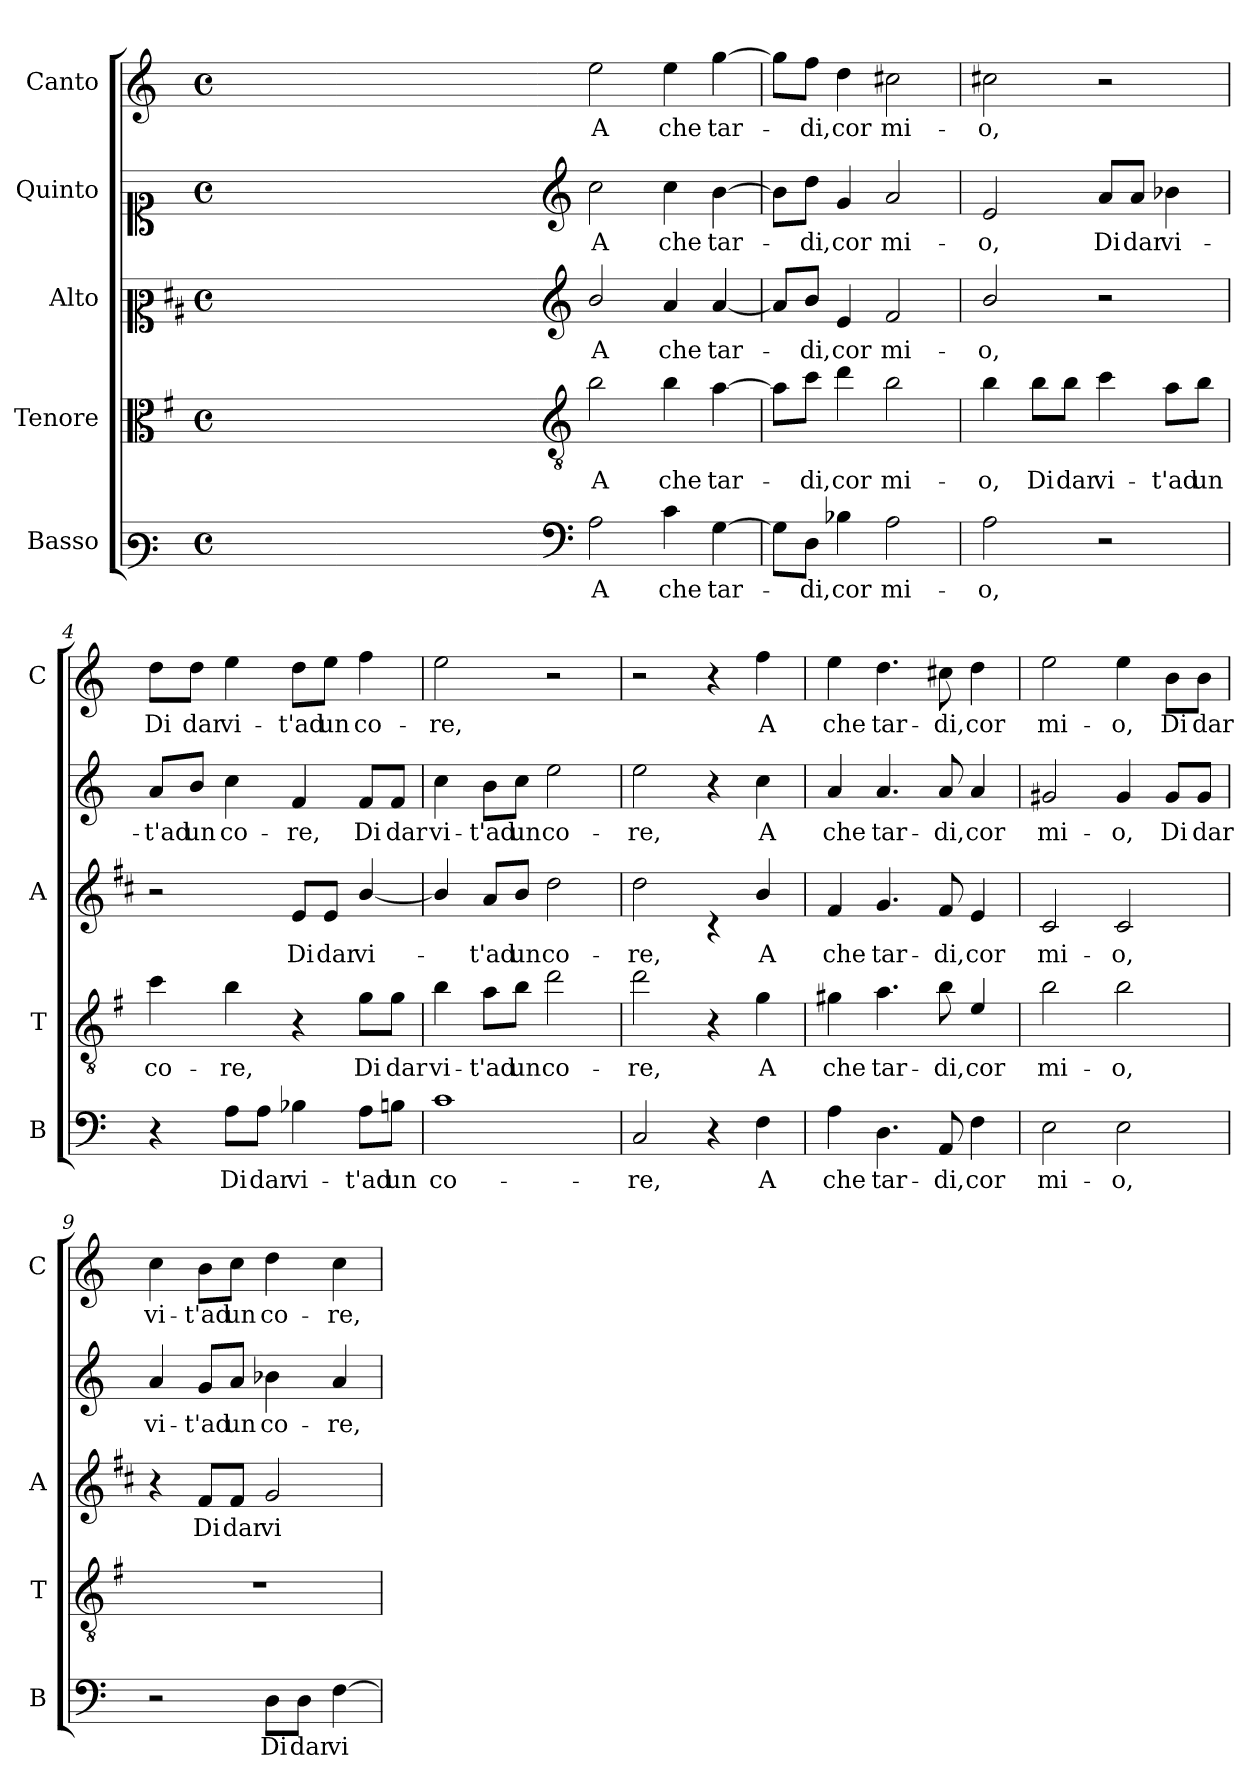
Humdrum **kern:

**kern	**text	**kern	**text	**kern	**text	**kern	**text	**kern	**text
*part5	*part5	*part4	*part4	*part3	*part3	*part2	*part2	*part1	*part1
*staff5	*staff5	*staff4	*staff4	*staff3	*staff3	*staff2	*staff2	*staff1	*staff1
*I"Basso	*	*I"Tenore	*	*I"Alto	*	*I"Quinto	*	*I"Canto	*
*I'B	*	*I'T	*	*I'A	*	*	*	*I'C	*
*clefF3	*	*clefC3	*	*clefC2	*	*clefC1	*	*clefG2	*
*	*	*ITrd4c7	*	*ITrd1c2	*	*	*	*	*
*k[]	*	*k[]	*	*k[]	*	*k[]	*	*k[]	*
*C:	*	*C:	*	*C:	*	*C:	*	*C:	*
*M4/4	*	*M4/4	*	*M4/4	*	*M4/4	*	*M4/4	*
*met(c)	*	*met(c)	*	*met(c)	*	*met(c)	*	*met(c)	*
=	=	=	=	=	=	=	=	=	=
1ryy	.	1ryy	.	1ryy	.	1ryy	.	1ryy	.
=1X-	=1X-	=1X-	=1X-	=1X-	=1X-	=1X-	=1X-	=1X-	=1X-
4ryy	.	4ryy	.	4ryy	.	4ryy	.	4ryy	.
4ryy	.	4ryy	.	4ryy	.	4ryy	.	4ryy	.
4ryy	.	4ryy	.	4ryy	.	4ryy	.	4ryy	.
4ryy	.	4ryy	.	4ryy	.	4ryy	.	4ryy	.
=1-	=1-	=1-	=1-	=1-	=1-	=1-	=1-	=1-	=1-
*clefF4	*	*clefGv2	*	*clefG2	*	*clefG2	*	*	*
!	!LO:LY:b	!	!LO:LY:b	!	!LO:LY:b	!	!LO:LY:b	!	!LO:LY:b
2A\	A	2e\	A	2a/	A	2cc\	A	2ee\	A
!	!LO:LY:b	!	!LO:LY:b	!	!LO:LY:b	!	!LO:LY:b	!	!LO:LY:b
4c\	che	4e\	che	4g/	che	4cc\	che	4ee\	che
!	!LO:LY:b	!	!LO:LY:b	!	!LO:LY:b	!	!LO:LY:b	!	!LO:LY:b
[4G\	tar-	[4d\	tar-	[4g/	tar-	[4b\	tar-	[4gg\	tar-
=2	=2	=2	=2	=2	=2	=2	=2	=2	=2
8G\L]	.	8d\L]	.	8g/L]	.	8b\L]	.	8gg\L]	.
!	!LO:LY:b	!	!LO:LY:b	!	!LO:LY:b	!	!LO:LY:b	!	!LO:LY:b
8D\J	-di,	8f\J	-di,	8a/J	-di,	8dd\J	-di,	8ff\J	-di,
!	!LO:LY:b	!	!LO:LY:b	!	!LO:LY:b	!	!LO:LY:b	!	!LO:LY:b
4B-X\	cor	4g\	cor	4d/	cor	4g/	cor	4dd\	cor
!	!LO:LY:b	!	!LO:LY:b	!	!LO:LY:b	!	!LO:LY:b	!	!LO:LY:b
2A\	mi-	2e\	mi-	2e/	mi-	2a/	mi-	2cc#X\	mi-
=3	=3	=3	=3	=3	=3	=3	=3	=3	=3
!	!LO:LY:b	!	!LO:LY:b	!	!LO:LY:b	!	!LO:LY:b	!	!LO:LY:b
2A\	-o,	4e\	-o,	2a/	-o,	2e/	-o,	2cc#X\	-o,
!	!	!	!LO:LY:b	!	!	!	!	!	!
.	.	8e\L	Di	.	.	.	.	.	.
!	!	!	!LO:LY:b	!	!	!	!	!	!
.	.	8e\J	dar	.	.	.	.	.	.
!	!	!	!LO:LY:b	!	!	!	!LO:LY:b	!	!
2r	.	4f\	vi-	2r	.	8a/L	Di	2r	.
!	!	!	!	!	!	!	!LO:LY:b	!	!
.	.	.	.	.	.	8a/J	dar	.	.
!	!	!	!LO:LY:b	!	!	!	!LO:LY:b	!	!
.	.	8d\L	-t'ad	.	.	4b-X\	vi-	.	.
!	!	!	!LO:LY:b	!	!	!	!	!	!
.	.	8e\J	un	.	.	.	.	.	.
=4	=4	=4	=4	=4	=4	=4	=4	=4	=4
!	!	!	!LO:LY:b	!	!	!	!LO:LY:b	!	!LO:LY:b
4r	.	4f\	co-	2r	.	8a/L	-t'ad	8dd\L	Di
!	!	!	!	!	!	!	!LO:LY:b	!	!LO:LY:b
.	.	.	.	.	.	8b/J	un	8dd\J	dar
!	!LO:LY:b	!	!LO:LY:b	!	!	!	!LO:LY:b	!	!LO:LY:b
8A\L	Di	4e\	-re,	.	.	4cc\	co-	4ee\	vi-
!	!LO:LY:b	!	!	!	!	!	!	!	!
8A\J	dar	.	.	.	.	.	.	.	.
!	!LO:LY:b	!	!	!	!LO:LY:b	!	!LO:LY:b	!	!LO:LY:b
4B-X\	vi-	4r	.	8d/L	Di	4f/	-re,	8dd\L	-t'ad
!	!	!	!	!	!LO:LY:b	!	!	!	!LO:LY:b
.	.	.	.	8d/J	dar	.	.	8ee\J	un
!	!LO:LY:b	!	!LO:LY:b	!	!LO:LY:b	!	!LO:LY:b	!	!LO:LY:b
8A\L	-t'ad	8c\L	Di	[4a/	vi-	8f/L	Di	4ff\	co-
!	!LO:LY:b	!	!LO:LY:b	!	!	!	!LO:LY:b	!	!
8Bn\J	un	8c\J	dar	.	.	8f/J	dar	.	.
!!LO:LB:g=z
=5	=5	=5	=5	=5	=5	=5	=5	=5	=5
!	!LO:LY:b	!	!LO:LY:b	!	!	!	!LO:LY:b	!	!LO:LY:b
1c	co-	4e\	vi-	4a/]	.	4cc\	vi-	2ee\	-re,
!	!	!	!LO:LY:b	!	!LO:LY:b	!	!LO:LY:b	!	!
.	.	8d\L	-t'ad	8g/L	-t'ad	8b\L	-t'ad	.	.
!	!	!	!LO:LY:b	!	!LO:LY:b	!	!LO:LY:b	!	!
.	.	8e\J	un	8a/J	un	8cc\J	un	.	.
!	!	!	!LO:LY:b	!	!LO:LY:b	!	!LO:LY:b	!	!
.	.	2g\	co-	2cc\	co-	2ee\	co-	2r	.
=6	=6	=6	=6	=6	=6	=6	=6	=6	=6
!	!LO:LY:b	!	!LO:LY:b	!	!LO:LY:b	!	!LO:LY:b	!	!
2C/	-re,	2g\	-re,	2cc\	-re,	2ee\	-re,	2r	.
4r	.	4r	.	4rc	.	4r	.	4r	.
!	!LO:LY:b	!	!LO:LY:b	!	!LO:LY:b	!	!LO:LY:b	!	!LO:LY:b
4F\	A	4c\	A	4a/	A	4cc\	A	4ff\	A
=7	=7	=7	=7	=7	=7	=7	=7	=7	=7
!	!LO:LY:b	!	!LO:LY:b	!	!LO:LY:b	!	!LO:LY:b	!	!LO:LY:b
4A\	che	4c#X\	che	4e/	che	4a/	che	4ee\	che
!	!LO:LY:b	!	!LO:LY:b	!	!LO:LY:b	!	!LO:LY:b	!	!LO:LY:b
4.D\	tar-	4.d\	tar-	4.f/	tar-	4.a/	tar-	4.dd\	tar-
!	!LO:LY:b	!	!LO:LY:b	!	!LO:LY:b	!	!LO:LY:b	!	!LO:LY:b
8AA/	-di,	8e\	-di,	8e/	-di,	8a/	-di,	8cc#X\	-di,
!	!LO:LY:b	!	!LO:LY:b	!	!LO:LY:b	!	!LO:LY:b	!	!LO:LY:b
4F\	cor	4A/	cor	4d/	cor	4a/	cor	4dd\	cor
=8	=8	=8	=8	=8	=8	=8	=8	=8	=8
!	!LO:LY:b	!	!LO:LY:b	!	!LO:LY:b	!	!LO:LY:b	!	!LO:LY:b
2E\	mi-	2e\	mi-	2B/	mi-	2g#X/	mi-	2ee\	mi-
!	!LO:LY:b	!	!LO:LY:b	!	!LO:LY:b	!	!LO:LY:b	!	!LO:LY:b
2E\	-o,	2e\	-o,	2B/	-o,	4g#/	-o,	4ee\	-o,
!	!	!	!	!	!	!	!LO:LY:b	!	!LO:LY:b
.	.	.	.	.	.	8g#/L	Di	8b\L	Di
!	!	!	!	!	!	!	!LO:LY:b	!	!LO:LY:b
.	.	.	.	.	.	8g#/J	dar	8b\J	dar
=9	=9	=9	=9	=9	=9	=9	=9	=9	=9
!	!	!	!	!	!	!	!LO:LY:b	!	!LO:LY:b
2r	.	1r	.	4r	.	4a/	vi-	4cc\	vi-
!	!	!	!	!	!LO:LY:b	!	!LO:LY:b	!	!LO:LY:b
.	.	.	.	8e/L	Di	8g/L	-t'ad	8b\L	-t'ad
!	!	!	!	!	!LO:LY:b	!	!LO:LY:b	!	!LO:LY:b
.	.	.	.	8e/J	dar	8a/J	un	8cc\J	un
!	!LO:LY:b	!	!	!	!LO:LY:b	!	!LO:LY:b	!	!LO:LY:b
8D\L	Di	.	.	2f/	vi-	4b-X\	co-	4dd\	co-
!	!LO:LY:b	!	!	!	!	!	!	!	!
8D\J	dar	.	.	.	.	.	.	.	.
!	!LO:LY:b	!	!	!	!	!	!LO:LY:b	!	!LO:LY:b
[4F\	vi-	.	.	.	.	4a/	-re,	4cc\	-re,
=	=	=	=	=	=	=	=	=	=
*-	*-	*-	*-	*-	*-	*-	*-	*-	*-
